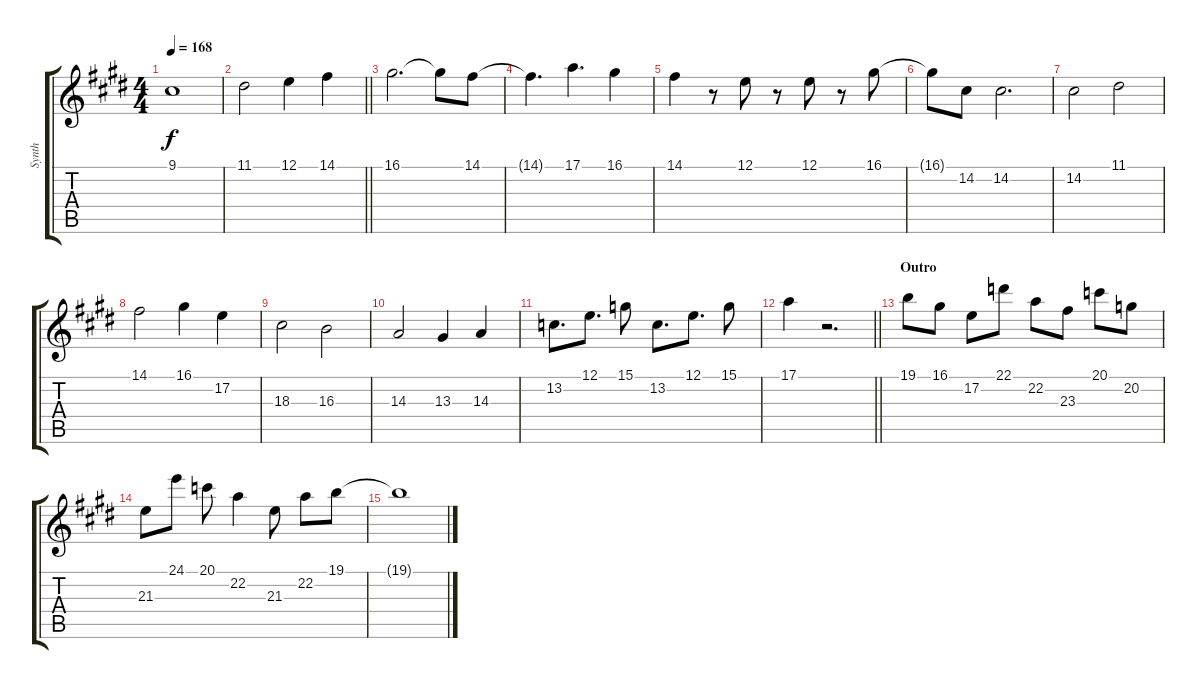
\track ("Synth" "Synth") {instrument tremolostrings}
\staff {score tabs}
\tuning (E4 B3 G3 D3 A2 E2) {hide}
\ts (4 4)
\tempo 168
\clef g2
\ks e
9.1.1{dy f} |
\barLineRight lightlight
11.1.2 12.1.4 14.1.4 |
16.1.2{d} 16.1{t}.8 14.1.8 |
14.1{t}.4{d} 17.1.4{d} 16.1.4 |
14.1.4 r.8 12.1.8 r.8 12.1.8 r.8 16.1.8 |
16.1{t}.8 14.2.8 14.2.2{d} |
14.2.2 11.1.2 |
14.1.2 16.1.4 17.2.4 |
18.3.2 16.3.2 |
14.3.2 13.3.4 14.3.4 |
13.2.8{d} 12.1.8{d} 15.1.8 13.2.8{d} 12.1.8{d} 15.1.8 |
\barLineRight lightlight
17.1.4 r.2{d} |
\section ("" "Outro")
19.1.8 16.1.8 17.2.8 22.1.8 22.2.8 23.3.8 20.1.8 20.2.8 |
21.3.8 24.1.8 20.1.8 22.2.4 21.3.8 22.2.8 19.1.8 |
19.1{t}.1
